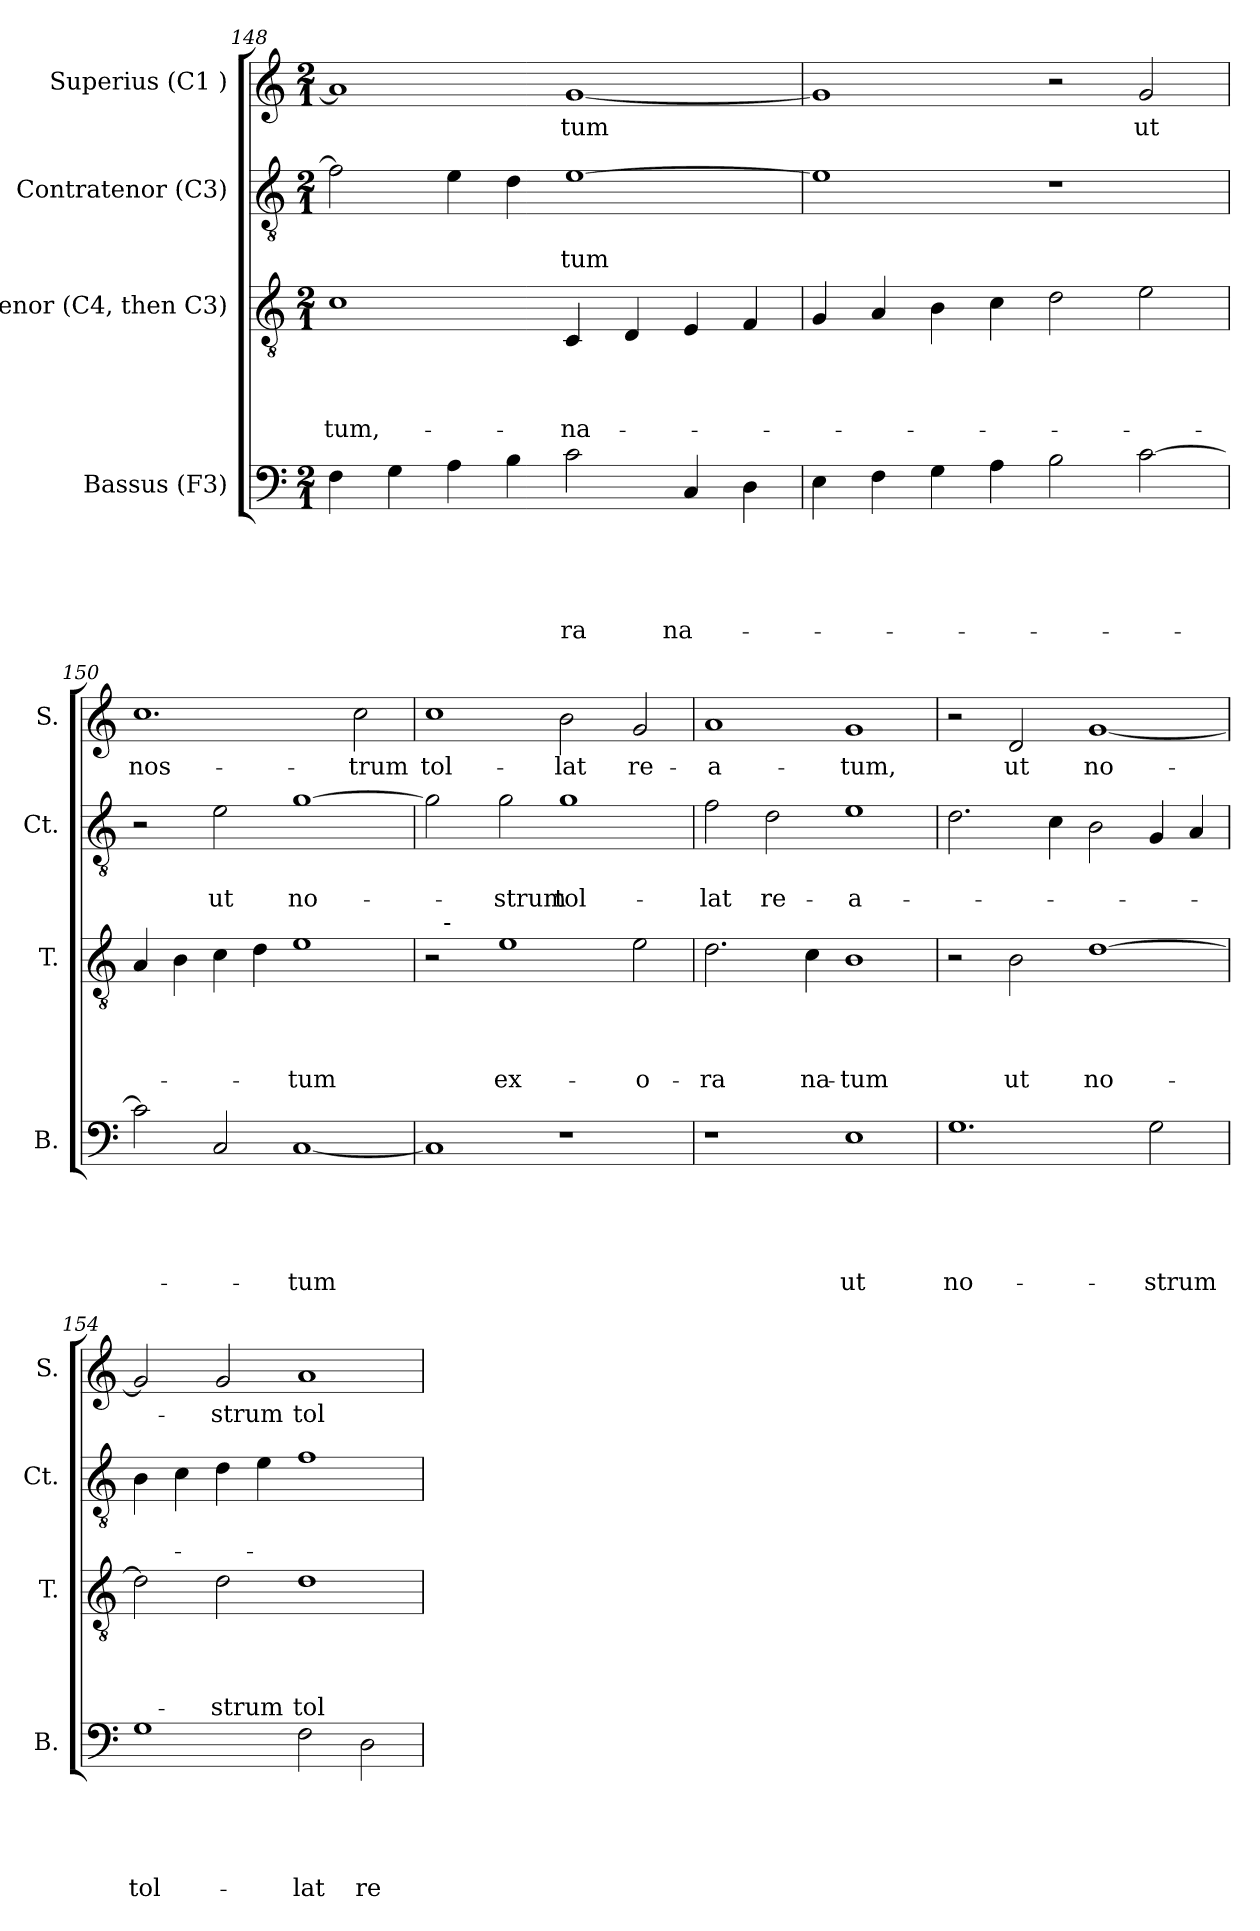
**kern	**text	**text	**text	**text	**text	**kern	**text	**text	**text	**text	**kern	**text	**text	**kern	**text
*part4	*part4	*part4	*part4	*part4	*part4	*part3	*part3	*part3	*part3	*part3	*part2	*part2	*part2	*part1	*part1
*staff4	*staff4	*staff4	*staff4	*staff4	*staff4	*staff3	*staff3	*staff3	*staff3	*staff3	*staff2	*staff2	*staff2	*staff1	*staff1
*I"Bassus (F3)	*	*	*	*	*	*I"Tenor (C4, then C3)	*	*	*	*	*I"Contratenor (C3)	*	*	*I"Superius (C1 )	*
*I'B.	*	*	*	*	*	*I'T.	*	*	*	*	*I'Ct.	*	*	*I'S.	*
*clefF4	*	*	*	*	*	*clefGv2	*	*	*	*	*clefGv2	*	*	*clefG2	*
*k[]	*	*	*	*	*	*k[]	*	*	*	*	*k[]	*	*	*k[]	*
*C:	*	*	*	*	*	*C:	*	*	*	*	*C:	*	*	*C:	*
*M2/1	*	*	*	*	*	*M2/1	*	*	*	*	*M2/1	*	*	*M2/1	*
=148	=148	=148	=148	=148	=148	=148	=148	=148	=148	=148	=148	=148	=148	=148	=148
!	!	!	!	!	!	!	!	!	!	!LO:LY:b	!	!	!	!	!
4F\	.	.	.	.	.	1c	.	.	.	-tum,-	2f\]	.	.	1a]	.
4G\	.	.	.	.	.	.	.	.	.	.	.	.	.	.	.
4A\	.	.	.	.	.	.	.	.	.	.	4e\	.	.	.	.
4B\	.	.	.	.	.	.	.	.	.	.	4d\	.	.	.	.
!	!	!	!	!	!LO:LY:b	!	!	!	!	!LO:LY:b	!	!	!LO:LY:b	!	!LO:LY:b
2c\	.	.	.	.	-ra	4C/	.	.	.	-na-	[>1e	.	-tum	[<1g	-tum
.	.	.	.	.	.	4D/	.	.	.	.	.	.	.	.	.
!	!	!	!	!	!LO:LY:b	!	!	!	!	!	!	!	!	!	!
4C/	.	.	.	.	na-	4E/	.	.	.	.	.	.	.	.	.
4D\	.	.	.	.	.	4F/	.	.	.	.	.	.	.	.	.
=149	=149	=149	=149	=149	=149	=149	=149	=149	=149	=149	=149	=149	=149	=149	=149
4E\	.	.	.	.	.	4G/	.	.	.	.	1e]	.	.	1g]	.
4F\	.	.	.	.	.	4A/	.	.	.	.	.	.	.	.	.
4G\	.	.	.	.	.	4B\	.	.	.	.	.	.	.	.	.
4A\	.	.	.	.	.	4c\	.	.	.	.	.	.	.	.	.
2B\	.	.	.	.	.	2d\	.	.	.	.	1r	.	.	2r	.
!	!	!	!	!	!	!	!	!	!	!	!	!	!	!	!LO:LY:b
[>2c\	.	.	.	.	.	2e\	.	.	.	.	.	.	.	2g/	ut
=150	=150	=150	=150	=150	=150	=150	=150	=150	=150	=150	=150	=150	=150	=150	=150
!	!	!	!	!	!	!	!	!	!	!	!	!	!	!	!LO:LY:b
2c\]	.	.	.	.	.	4A/	.	.	.	.	2r	.	.	1.cc	nos-
.	.	.	.	.	.	4B\	.	.	.	.	.	.	.	.	.
!	!	!	!	!	!	!	!	!	!	!	!	!	!LO:LY:b	!	!
2C/	.	.	.	.	.	4c\	.	.	.	.	2e\	.	ut	.	.
.	.	.	.	.	.	4d\	.	.	.	.	.	.	.	.	.
!	!	!	!	!	!LO:LY:b	!	!	!	!	!LO:LY:b	!	!	!LO:LY:b	!	!
[<1C	.	.	.	.	-tum	1e	.	.	.	-tum	[<1g	.	no-	.	.
!	!	!	!	!	!	!	!	!	!	!	!	!	!	!	!LO:LY:b
.	.	.	.	.	.	.	.	.	.	.	.	.	.	2cc\	-trum
!!LO:LB:g=z
=151	=151	=151	=151	=151	=151	=151	=151	=151	=151	=151	=151	=151	=151	=151	=151
!	!	!	!	!	!	!	!	!	!	!	!	!	!	!	!LO:LY:b
*	*	*	*	*	*	*^	*	*	*	*	*	*	*	*	*
1C]	.	.	.	.	.	2r	16ryy	.	.	.	.	2g\]	.	.	1cc	tol-
!	!	!	!	!	!	!	!LO:TX:a:t=-	!	!	!	!	!	!	!	!	!
.	.	.	.	.	.	.	1ryy	.	.	.	.	.	.	.	.	.
!	!	!	!	!	!	!	!	!	!	!	!LO:LY:b	!	!	!LO:LY:b	!	!
.	.	.	.	.	.	1e	.	.	.	.	ex-	2g\	.	-strum	.	.
!	!	!	!	!	!	!	!	!	!	!	!	!	!	!LO:LY:b	!	!LO:LY:b
1r	.	.	.	.	.	.	.	.	.	.	.	1g	.	tol-	2b\	-lat
.	.	.	.	.	.	.	2...ryy	.	.	.	.	.	.	.	.	.
!	!	!	!	!	!	!	!	!	!	!	!LO:LY:b	!	!	!	!	!LO:LY:b
.	.	.	.	.	.	2e\	.	.	.	.	-o-	.	.	.	2g/	re-
=152	=152	=152	=152	=152	=152	=152	=152	=152	=152	=152	=152	=152	=152	=152	=152	=152
!	!	!	!	!	!	!	!	!	!	!	!LO:LY:b	!	!	!LO:LY:b	!	!LO:LY:b:rj
*	*	*	*	*	*	*v	*v	*	*	*	*	*	*	*	*	*
1r	.	.	.	.	.	2.d\	.	.	.	-ra	2f\	.	-lat	1a	-a-
!	!	!	!	!	!	!	!	!	!	!	!	!	!LO:LY:b	!	!
.	.	.	.	.	.	.	.	.	.	.	2d\	.	re-	.	.
!	!	!	!	!	!	!	!	!	!	!LO:LY:b	!	!	!	!	!
.	.	.	.	.	.	4c\	.	.	.	na-	.	.	.	.	.
!	!	!	!	!	!LO:LY:b	!	!	!	!	!LO:LY:b:rj	!	!	!LO:LY:b:rj	!	!LO:LY:b
1E	.	.	.	.	ut	1B	.	.	.	-tum	1e	.	-a-	1g	-tum,
=153	=153	=153	=153	=153	=153	=153	=153	=153	=153	=153	=153	=153	=153	=153	=153
!	!	!	!	!	!LO:LY:b	!	!	!	!	!	!	!	!	!	!
1.G	.	.	.	.	no-	2r	.	.	.	.	2.d\	.	.	2r	.
!	!	!	!	!	!	!	!	!	!	!LO:LY:b	!	!	!	!	!LO:LY:b
.	.	.	.	.	.	2B\	.	.	.	ut	.	.	.	2d/	ut
.	.	.	.	.	.	.	.	.	.	.	4c\	.	.	.	.
!	!	!	!	!	!	!	!	!	!	!LO:LY:b	!	!	!	!	!LO:LY:b
.	.	.	.	.	.	[>1d	.	.	.	no-	2B\	.	.	[<1g	no-
!	!	!	!	!	!LO:LY:b	!	!	!	!	!	!	!	!	!	!
2G\	.	.	.	.	-strum	.	.	.	.	.	4G/	.	.	.	.
.	.	.	.	.	.	.	.	.	.	.	4A/	.	.	.	.
=154	=154	=154	=154	=154	=154	=154	=154	=154	=154	=154	=154	=154	=154	=154	=154
!	!	!	!	!	!LO:LY:b	!	!	!	!	!	!	!	!	!	!
1G	.	.	.	.	tol-	2d\]	.	.	.	.	4B\	.	.	2g/]	.
.	.	.	.	.	.	.	.	.	.	.	4c\	.	.	.	.
!	!	!	!	!	!	!	!	!	!	!LO:LY:b	!	!	!	!	!LO:LY:b
.	.	.	.	.	.	2d\	.	.	.	-strum	4d\	.	.	2g/	-strum
.	.	.	.	.	.	.	.	.	.	.	4e\	.	.	.	.
!	!	!	!	!	!LO:LY:b	!	!	!	!	!LO:LY:b	!	!	!	!	!LO:LY:b
2F\	.	.	.	.	-lat	1d	.	.	.	tol-	1f	.	.	1a	tol-
!	!	!	!	!	!LO:LY:b	!	!	!	!	!	!	!	!	!	!
2D\	.	.	.	.	re-	.	.	.	.	.	.	.	.	.	.
=	=	=	=	=	=	=	=	=	=	=	=	=	=	=	=
*-	*-	*-	*-	*-	*-	*-	*-	*-	*-	*-	*-	*-	*-	*-	*-
